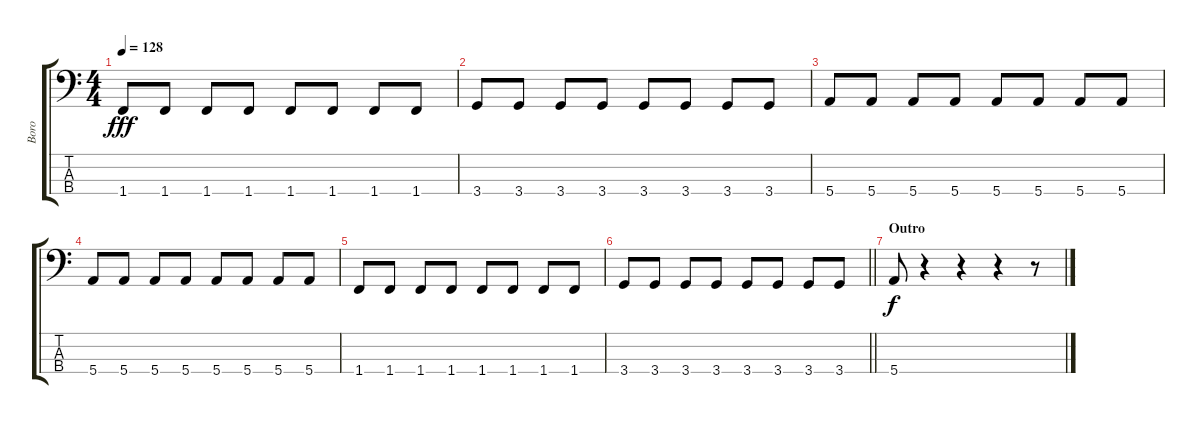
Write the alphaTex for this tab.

\track ("Boro" "Boro") {instrument electricbassfinger}
\staff {score tabs}
\tuning (G2 D2 A1 E1) {hide}
\ts (4 4)
\tempo 128
\clef f4
\ks c
1.4.8{dy fff} 1.4.8 1.4.8 1.4.8 1.4.8 1.4.8 1.4.8 1.4.8 |
3.4.8 3.4.8 3.4.8 3.4.8 3.4.8 3.4.8 3.4.8 3.4.8 |
5.4.8 5.4.8 5.4.8 5.4.8 5.4.8 5.4.8 5.4.8 5.4.8 |
5.4.8 5.4.8 5.4.8 5.4.8 5.4.8 5.4.8 5.4.8 5.4.8 |
1.4.8 1.4.8 1.4.8 1.4.8 1.4.8 1.4.8 1.4.8 1.4.8 |
\barLineRight lightlight
3.4.8 3.4.8 3.4.8 3.4.8 3.4.8 3.4.8 3.4.8 3.4.8 |
\section ("" "Outro")
5.4.8{dy f} r.4 r.4 r.4 r.8
